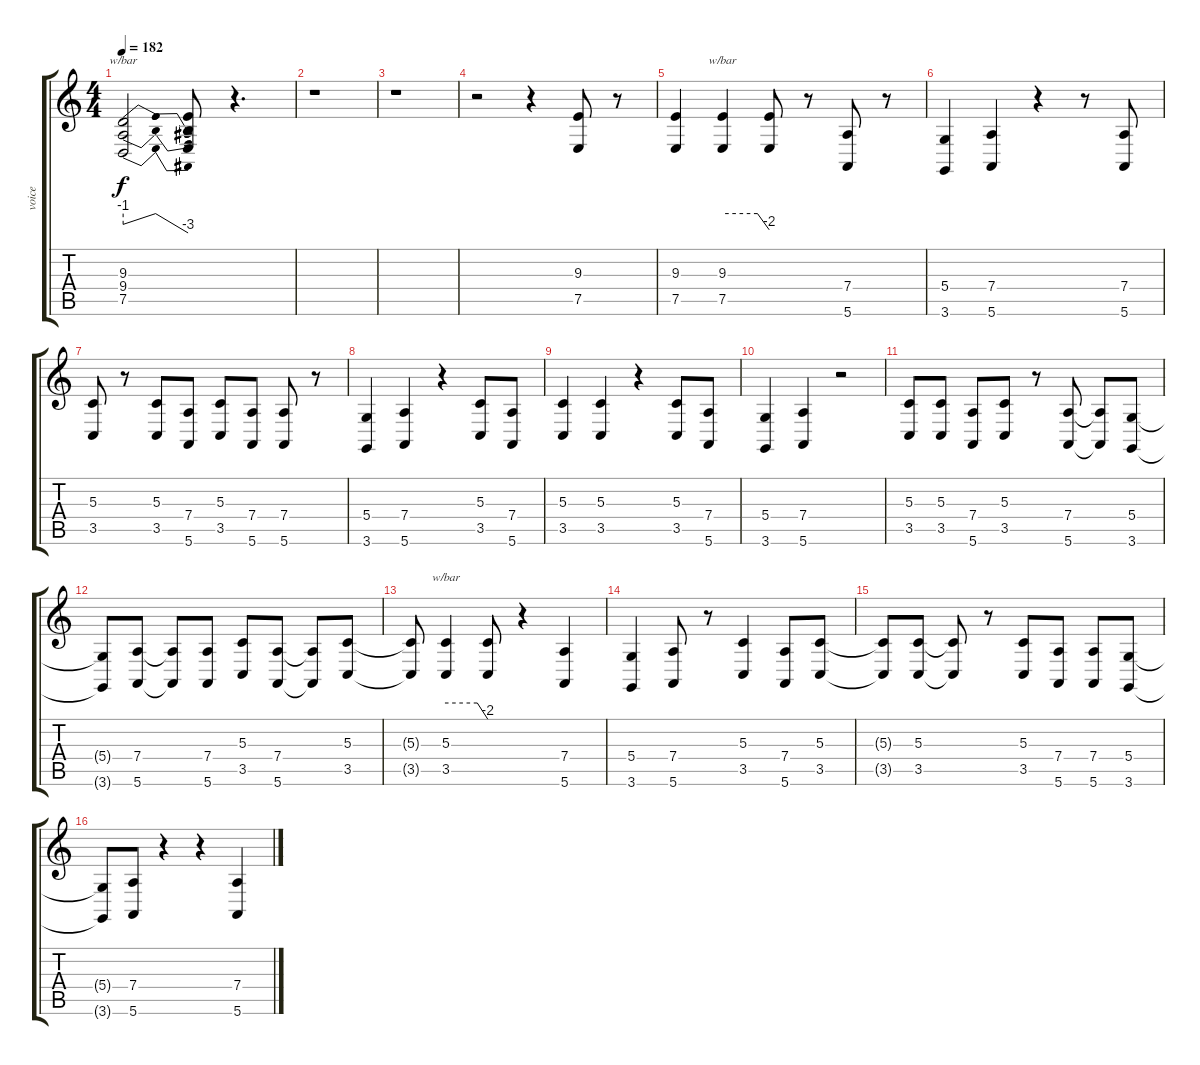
\track ("voice" "voice") {instrument lead2sawtooth}
\staff {score tabs}
\tuning (E4 B3 G3 D3 A2 E2) {hide}
\ts (4 4)
\tempo 182
\clef g2
\ks c
(9.3 9.4 7.5).2{tbe (dip default 0 -4 10 0 45 0 60 -12) dy f} (9.3{t} 9.4{t} 7.5{t}).8 r.4{d} |
r.1 |
r.1 |
r.2 r.4 (9.3 7.5).8 r.8 |
(9.3 7.5).4 (9.3 7.5).4{tbe (custom default 0 0 45 0 60 -8)} (9.3{t} 7.5{t}).8 r.8 (7.4 5.6).8 r.8 |
(5.4 3.6).4 (7.4 5.6).4 r.4 r.8 (7.4 5.6).8 |
(5.3 3.5).8 r.8 (5.3 3.5).8 (7.4 5.6).8 (5.3 3.5).8 (7.4 5.6).8 (7.4 5.6).8 r.8 |
(5.4 3.6).4 (7.4 5.6).4 r.4 (5.3 3.5).8 (7.4 5.6).8 |
(5.3 3.5).4 (5.3 3.5).4 r.4 (5.3 3.5).8 (7.4 5.6).8 |
(5.4 3.6).4 (7.4 5.6).4 r.2 |
(5.3 3.5).8 (5.3 3.5).8 (7.4 5.6).8 (5.3 3.5).8 r.8 (7.4 5.6).8 (7.4{t} 5.6{t}).8 (5.4 3.6).8 |
(5.4{t} 3.6{t}).8 (7.4 5.6).8 (7.4{t} 5.6{t}).8 (7.4 5.6).8 (5.3 3.5).8 (7.4 5.6).8 (7.4{t} 5.6{t}).8 (5.3 3.5).8 |
(5.3{t} 3.5{t}).8 (5.3 3.5).4{tbe (custom default 0 0 45 0 60 -8)} (5.3{t} 3.5{t}).8 r.4 (7.4 5.6).4 |
(5.4 3.6).4 (7.4 5.6).8 r.8 (5.3 3.5).4 (7.4 5.6).8 (5.3 3.5).8 |
(5.3{t} 3.5{t}).8 (5.3 3.5).8 (5.3{t} 3.5{t}).8 r.8 (5.3 3.5).8 (7.4 5.6).8 (7.4 5.6).8 (5.4 3.6).8 |
(5.4{t} 3.6{t}).8 (7.4 5.6).8 r.4 r.4 (7.4 5.6).4
